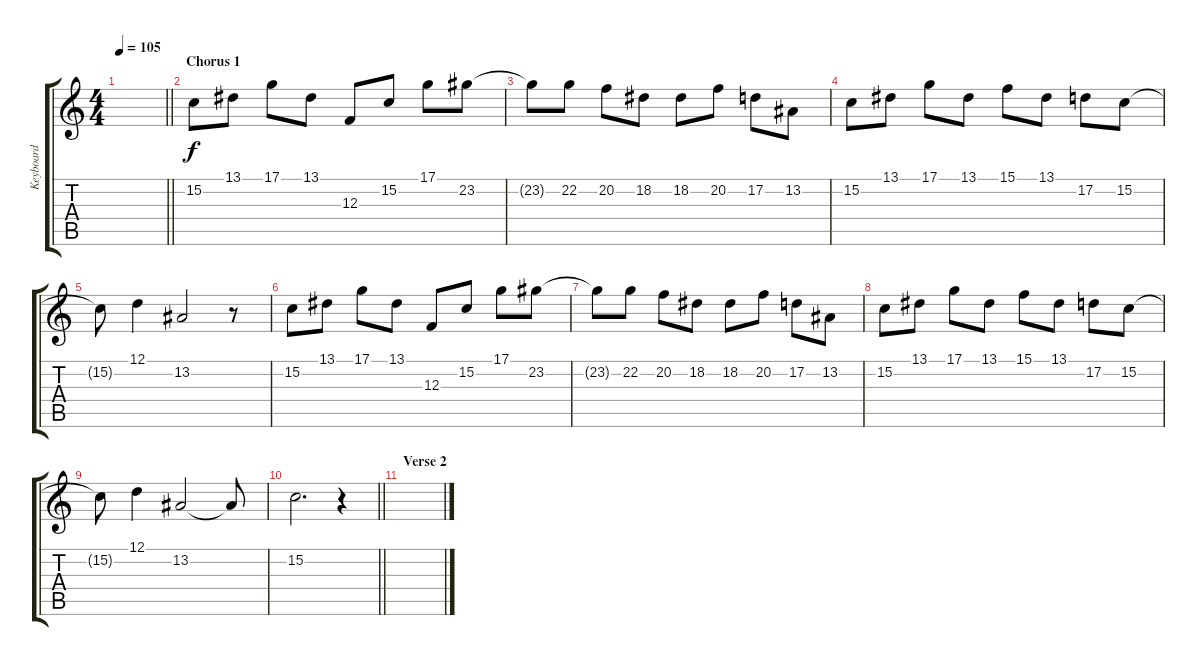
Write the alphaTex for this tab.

\track ("Keyboard" "Keyboard") {instrument lead1square}
\staff {score tabs}
\tuning (D4 A3 F3 C3 G2 D2) {hide}
\ts (4 4)
\tempo 105
\clef g2
\barLineRight lightlight
\ks c
|
\section ("" "Chorus 1")
15.2.8 13.1.8 17.1.8 13.1.8 12.3.8 15.2.8 17.1.8 23.2.8 |
23.2{t}.8 22.2.8 20.2.8 18.2.8 18.2.8 20.2.8 17.2.8 13.2.8 |
15.2.8 13.1.8 17.1.8 13.1.8 15.1.8 13.1.8 17.2.8 15.2.8 |
15.2{t}.8 12.1.4 13.2.2 r.8 |
15.2.8 13.1.8 17.1.8 13.1.8 12.3.8 15.2.8 17.1.8 23.2.8 |
23.2{t}.8 22.2.8 20.2.8 18.2.8 18.2.8 20.2.8 17.2.8 13.2.8 |
15.2.8 13.1.8 17.1.8 13.1.8 15.1.8 13.1.8 17.2.8 15.2.8 |
15.2{t}.8 12.1.4 13.2.2 13.2{t}.8 |
\barLineRight lightlight
15.2.2{d} r.4 |
\section ("" "Verse 2")
